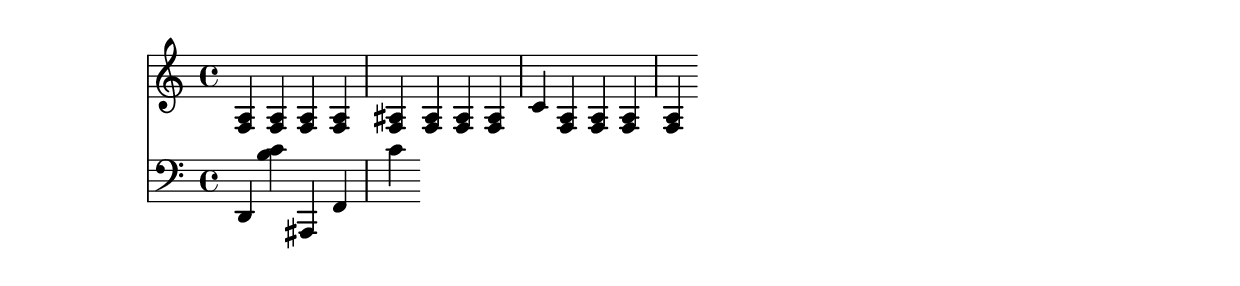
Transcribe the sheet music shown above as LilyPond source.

\version "2.16.2"
{
<<\new Staff { \clef "treble" < f a > < > < > < > < > < > < > < > < > < > < > < > < > < > < > < > < > < > < > < > < > < > < > < > < > < f a > < > < > < > < > < > < > < > < > < > < > < > < > < > < > < > < > < > < > < > < > < > < > < > < f a > < > < > < > < > < > < > < > < > < > < > < > < > < > < > < > < > < > < > < > < > < > < > < > < > < f a > < > < > < > < > < > < > < > < > < > < > < > < > < > < > < > < > < > < > < > < > < > < > < > < f ais > < > < > < > < > < > < > < > < > < > < > < > < > < > < > < > < > < > < > < > < > < > < > < > < f ais > < > < > < > < > < > < > < > < > < > < > < > < > < > < > < > < > < > < > < > < > < > < > < > < f ais > < > < > < > < > < > < > < > < > < > < > < > < > < > < > < > < > < > < > < > < > < > < > < f ais > < > < > < > < > < > < > < > < > < > < > < > < > < c' > < > < > < > < > < > < > < > < > < > < > < > < f a > < > < > < > < > < > < > < > < > < > < > < > < > < > < > < > < > < > < > < > < > < > < > < > < f a > < > < > < > < > < > < > < > < > < > < > < > < > < > < > < > < > < > < > < > < > < > < > < > < f a > < > < > < > < > < > < > < > < > < > < > < > < > < > < > < > < > < > < > < > < > < > < > < > < f a > < > < > < > < > < > < > < > < > < > < > < > < > < > < > < > < > < > < > < > < > < > 
}
\new Staff { \clef "bass" < d, > < > < > < > < > < > < > < > < > < > < > < > < > < > < > < > < > < > < > < > < > < > < > < > < > < > < > < > < > < > < > < > < > < > < > < > < > < > < > < b c' > < > < > < > < > < > < > < > < > < > < > < > < > < > < > < > < > < > < > < > < > < > < > < > < > < > < > < > < > < > < > < > < > < > < > < > < > < > < > < > < > < > < > < > < > < > < > < > < > < > < > < > < > < > < > < > < > < > < > < ais,, > < > < > < > < > < > < > < > < > < > < > < > < > < > < > < > < > < > < > < > < > < > < > < > < > < > < > < > < > < > < > < > < > < > < > < > < > < > < > < > < > < > < > < > < > < > < > < > < > < > < > < > < > < > < > < > < > < > < > < > < > < > < > < > < > < > < > < > < > < > < > < > < > < > < > < > < > < > < > < > < > < > < > < > < > < > < > < > < > < > < > < > < > < > < > < > < f, > < > < > < > < > < > < > < > < > < > < > < > < > < > < > < > < > < > < > < > < > < > < > < > < > < > < > < > < > < > < > < > < > < > < > < > < > < > < > < > < > < > < > < > < > < > < > < > < > < > < > < > < > < > < > < > < > < > < > < > < > < > < > < > < > < > < > < > < > < > < > < > < > < > < > < > < > < > < > < > < > < > < > < > < > < > < > < > < > < c' > < > < > < > < > 
}
>>
}